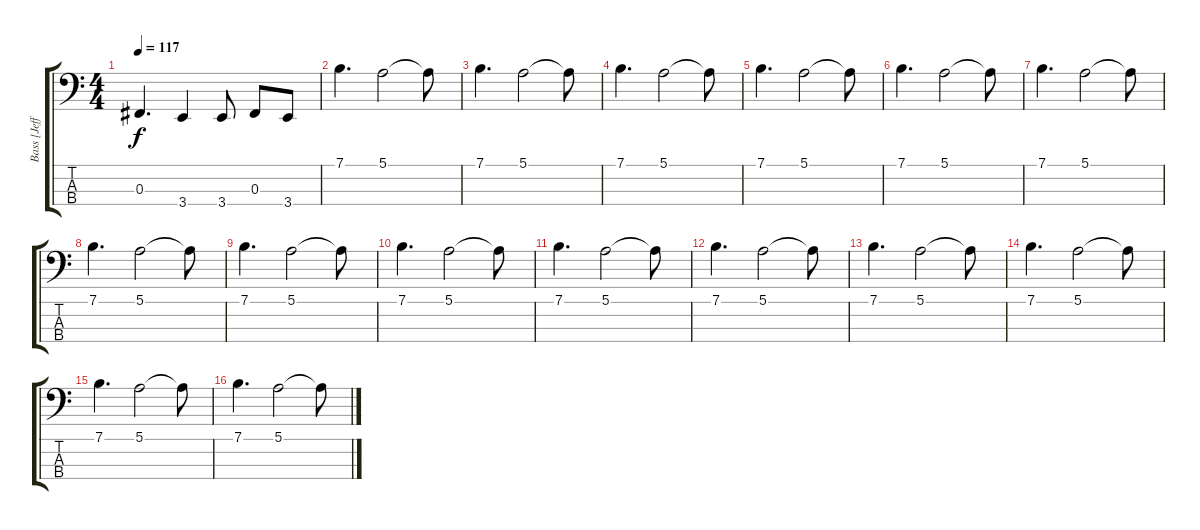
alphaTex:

\track ("Bass [Jeff Caxide]" "Bass [Jeff") {instrument electricbasspick}
\staff {score tabs}
\tuning (E2 B1 Gb1 Db1) {hide}
\ts (4 4)
\tempo 117
\clef f4
\ks c
0.3.4{d dy f} 3.4.4 3.4.8 0.3.8 3.4.8 |
7.1.4{d} 5.1.2 5.1{t}.8 |
7.1.4{d} 5.1.2 5.1{t}.8 |
7.1.4{d} 5.1.2 5.1{t}.8 |
7.1.4{d} 5.1.2 5.1{t}.8 |
7.1.4{d} 5.1.2 5.1{t}.8 |
7.1.4{d} 5.1.2 5.1{t}.8 |
7.1.4{d} 5.1.2 5.1{t}.8 |
7.1.4{d} 5.1.2 5.1{t}.8 |
7.1.4{d} 5.1.2 5.1{t}.8 |
7.1.4{d} 5.1.2 5.1{t}.8 |
7.1.4{d} 5.1.2 5.1{t}.8 |
7.1.4{d} 5.1.2 5.1{t}.8 |
7.1.4{d} 5.1.2 5.1{t}.8 |
7.1.4{d} 5.1.2 5.1{t}.8 |
7.1.4{d} 5.1.2 5.1{t}.8
